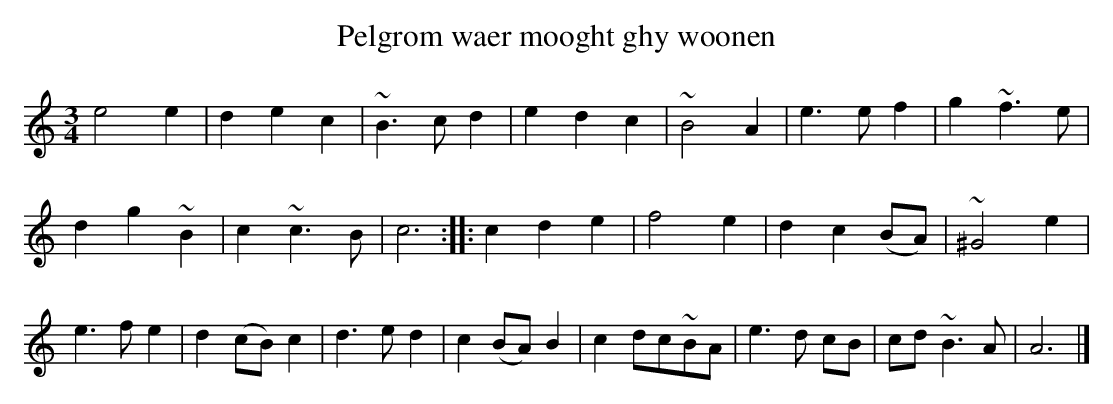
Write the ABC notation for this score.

X:1
T:Pelgrom waer mooght ghy woonen
M:3/4
K:Amin
e4e2|d2e2c2|~B3cd2|e2d2c2|~B4A2|e3ef2|g2~f3e|
d2g2~B2|c2~c3B|c6:||:c2d2e2|f4e2|d2c2(BA)|~^G4e2|
e3fe2|d2(cB)c2|d3ed2|c2(BA)B2|c2dc~BA|e3d cB|cd~B3A|A6|]
